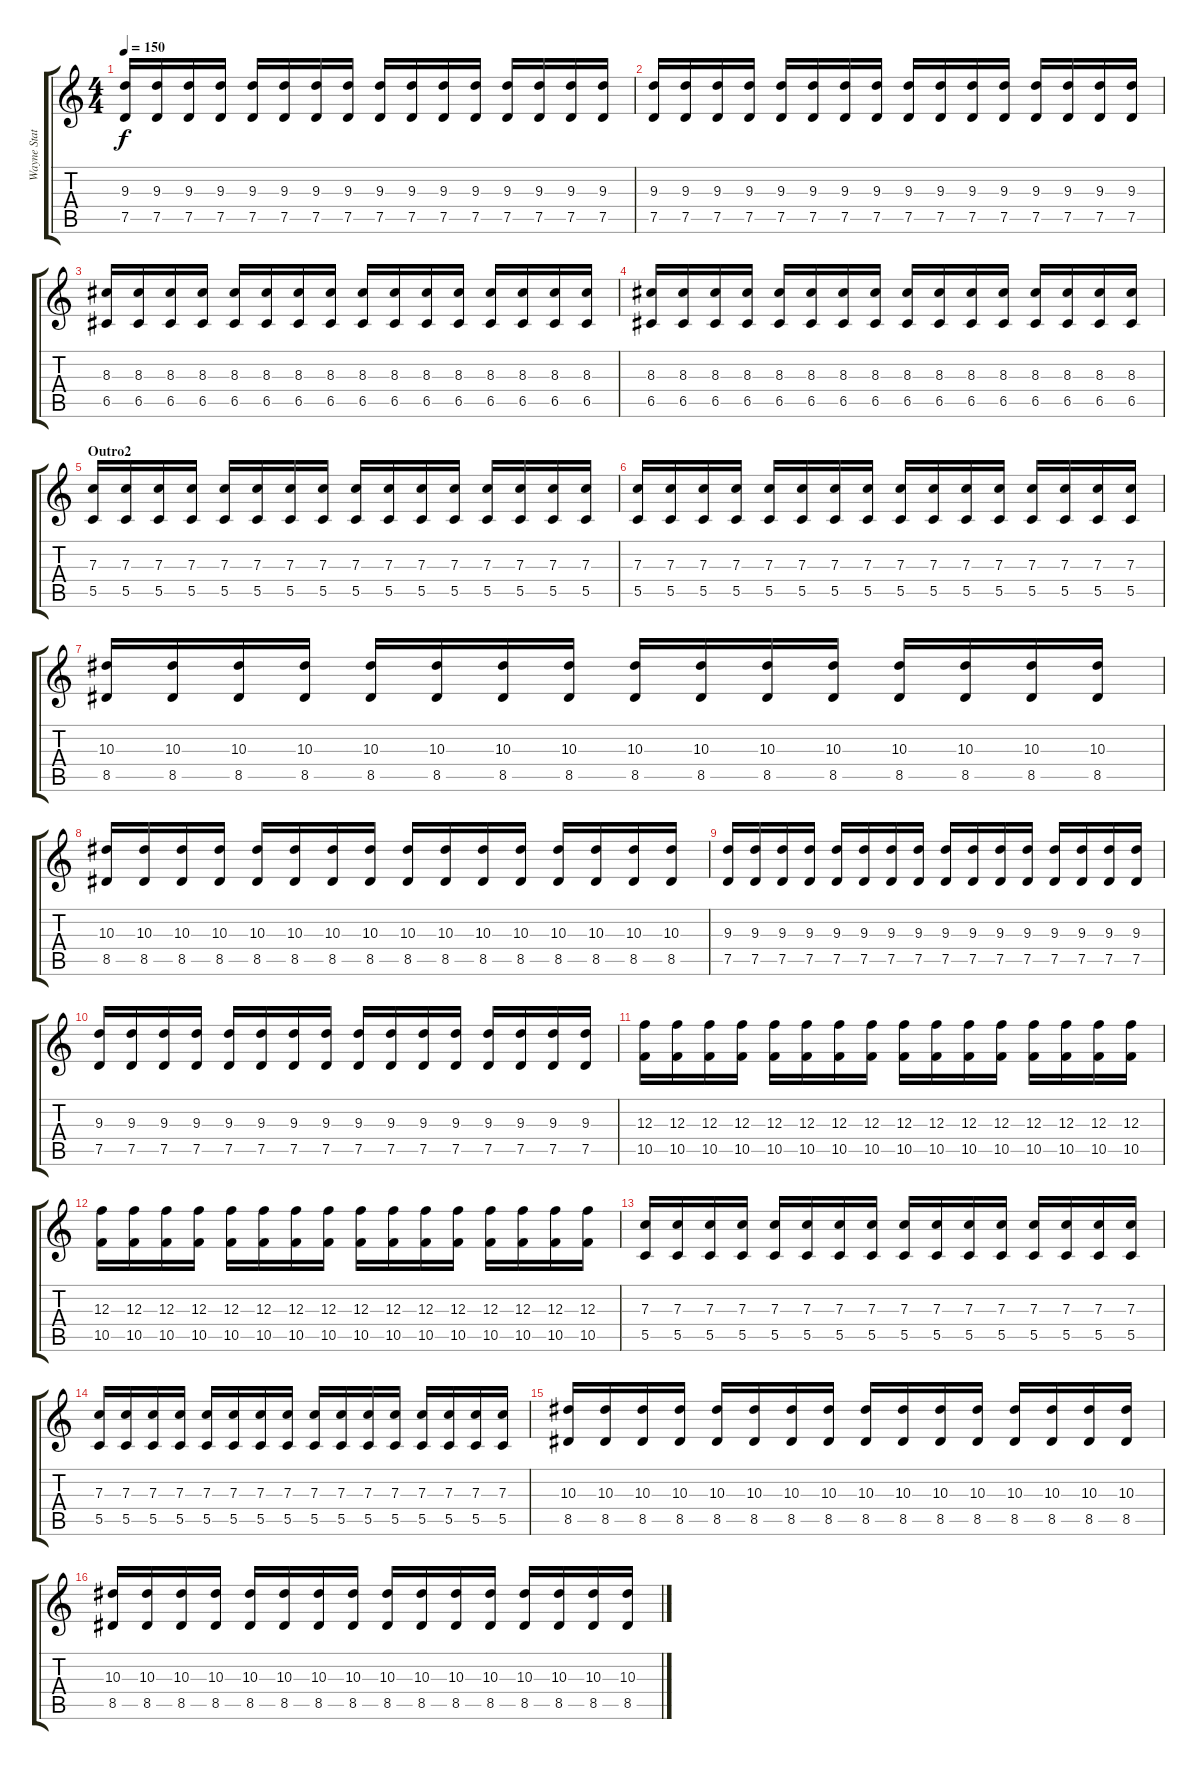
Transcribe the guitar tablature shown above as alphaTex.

\track ("Wayne Static" "Wayne Stat") {instrument distortionguitar}
\staff {score tabs}
\tuning (D4 A3 F3 C3 G2 C2) {hide}
\ts (4 4)
\tempo 150
\clef g2
\ks c
(9.3 7.5).16{dy f} (9.3 7.5).16 (9.3 7.5).16 (9.3 7.5).16 (9.3 7.5).16 (9.3 7.5).16 (9.3 7.5).16 (9.3 7.5).16 (9.3 7.5).16 (9.3 7.5).16 (9.3 7.5).16 (9.3 7.5).16 (9.3 7.5).16 (9.3 7.5).16 (9.3 7.5).16 (9.3 7.5).16 |
(9.3 7.5).16 (9.3 7.5).16 (9.3 7.5).16 (9.3 7.5).16 (9.3 7.5).16 (9.3 7.5).16 (9.3 7.5).16 (9.3 7.5).16 (9.3 7.5).16 (9.3 7.5).16 (9.3 7.5).16 (9.3 7.5).16 (9.3 7.5).16 (9.3 7.5).16 (9.3 7.5).16 (9.3 7.5).16 |
(8.3 6.5).16 (8.3 6.5).16 (8.3 6.5).16 (8.3 6.5).16 (8.3 6.5).16 (8.3 6.5).16 (8.3 6.5).16 (8.3 6.5).16 (8.3 6.5).16 (8.3 6.5).16 (8.3 6.5).16 (8.3 6.5).16 (8.3 6.5).16 (8.3 6.5).16 (8.3 6.5).16 (8.3 6.5).16 |
(8.3 6.5).16 (8.3 6.5).16 (8.3 6.5).16 (8.3 6.5).16 (8.3 6.5).16 (8.3 6.5).16 (8.3 6.5).16 (8.3 6.5).16 (8.3 6.5).16 (8.3 6.5).16 (8.3 6.5).16 (8.3 6.5).16 (8.3 6.5).16 (8.3 6.5).16 (8.3 6.5).16 (8.3 6.5).16 |
\section ("" "Outro2")
(7.3 5.5).16{volume 7} (7.3 5.5).16 (7.3 5.5).16 (7.3 5.5).16 (7.3 5.5).16 (7.3 5.5).16 (7.3 5.5).16 (7.3 5.5).16 (7.3 5.5).16 (7.3 5.5).16 (7.3 5.5).16 (7.3 5.5).16 (7.3 5.5).16 (7.3 5.5).16 (7.3 5.5).16 (7.3 5.5).16 |
(7.3 5.5).16 (7.3 5.5).16 (7.3 5.5).16 (7.3 5.5).16 (7.3 5.5).16 (7.3 5.5).16 (7.3 5.5).16 (7.3 5.5).16 (7.3 5.5).16 (7.3 5.5).16 (7.3 5.5).16 (7.3 5.5).16 (7.3 5.5).16 (7.3 5.5).16 (7.3 5.5).16 (7.3 5.5).16 |
(10.3 8.5).16 (10.3 8.5).16 (10.3 8.5).16 (10.3 8.5).16 (10.3 8.5).16 (10.3 8.5).16 (10.3 8.5).16 (10.3 8.5).16 (10.3 8.5).16 (10.3 8.5).16 (10.3 8.5).16 (10.3 8.5).16 (10.3 8.5).16 (10.3 8.5).16 (10.3 8.5).16 (10.3 8.5).16 |
(10.3 8.5).16 (10.3 8.5).16 (10.3 8.5).16 (10.3 8.5).16 (10.3 8.5).16 (10.3 8.5).16 (10.3 8.5).16 (10.3 8.5).16 (10.3 8.5).16 (10.3 8.5).16 (10.3 8.5).16 (10.3 8.5).16 (10.3 8.5).16 (10.3 8.5).16 (10.3 8.5).16 (10.3 8.5).16 |
(9.3 7.5).16 (9.3 7.5).16 (9.3 7.5).16 (9.3 7.5).16 (9.3 7.5).16 (9.3 7.5).16 (9.3 7.5).16 (9.3 7.5).16 (9.3 7.5).16 (9.3 7.5).16 (9.3 7.5).16 (9.3 7.5).16 (9.3 7.5).16 (9.3 7.5).16 (9.3 7.5).16 (9.3 7.5).16 |
(9.3 7.5).16 (9.3 7.5).16 (9.3 7.5).16 (9.3 7.5).16 (9.3 7.5).16 (9.3 7.5).16 (9.3 7.5).16 (9.3 7.5).16 (9.3 7.5).16 (9.3 7.5).16 (9.3 7.5).16 (9.3 7.5).16 (9.3 7.5).16 (9.3 7.5).16 (9.3 7.5).16 (9.3 7.5).16 |
(12.3 10.5).16 (12.3 10.5).16 (12.3 10.5).16 (12.3 10.5).16 (12.3 10.5).16 (12.3 10.5).16 (12.3 10.5).16 (12.3 10.5).16 (12.3 10.5).16 (12.3 10.5).16 (12.3 10.5).16 (12.3 10.5).16 (12.3 10.5).16 (12.3 10.5).16 (12.3 10.5).16 (12.3 10.5).16 |
(12.3 10.5).16 (12.3 10.5).16 (12.3 10.5).16 (12.3 10.5).16 (12.3 10.5).16 (12.3 10.5).16 (12.3 10.5).16 (12.3 10.5).16 (12.3 10.5).16 (12.3 10.5).16 (12.3 10.5).16 (12.3 10.5).16 (12.3 10.5).16 (12.3 10.5).16 (12.3 10.5).16 (12.3 10.5).16 |
(7.3 5.5).16{volume 7} (7.3 5.5).16 (7.3 5.5).16 (7.3 5.5).16 (7.3 5.5).16 (7.3 5.5).16 (7.3 5.5).16 (7.3 5.5).16 (7.3 5.5).16 (7.3 5.5).16 (7.3 5.5).16 (7.3 5.5).16 (7.3 5.5).16 (7.3 5.5).16 (7.3 5.5).16 (7.3 5.5).16 |
(7.3 5.5).16 (7.3 5.5).16 (7.3 5.5).16 (7.3 5.5).16 (7.3 5.5).16 (7.3 5.5).16 (7.3 5.5).16 (7.3 5.5).16 (7.3 5.5).16 (7.3 5.5).16 (7.3 5.5).16 (7.3 5.5).16 (7.3 5.5).16 (7.3 5.5).16 (7.3 5.5).16 (7.3 5.5).16 |
(10.3 8.5).16 (10.3 8.5).16 (10.3 8.5).16 (10.3 8.5).16 (10.3 8.5).16 (10.3 8.5).16 (10.3 8.5).16 (10.3 8.5).16 (10.3 8.5).16 (10.3 8.5).16 (10.3 8.5).16 (10.3 8.5).16 (10.3 8.5).16 (10.3 8.5).16 (10.3 8.5).16 (10.3 8.5).16 |
(10.3 8.5).16 (10.3 8.5).16 (10.3 8.5).16 (10.3 8.5).16 (10.3 8.5).16 (10.3 8.5).16 (10.3 8.5).16 (10.3 8.5).16 (10.3 8.5).16 (10.3 8.5).16 (10.3 8.5).16 (10.3 8.5).16 (10.3 8.5).16 (10.3 8.5).16 (10.3 8.5).16 (10.3 8.5).16
